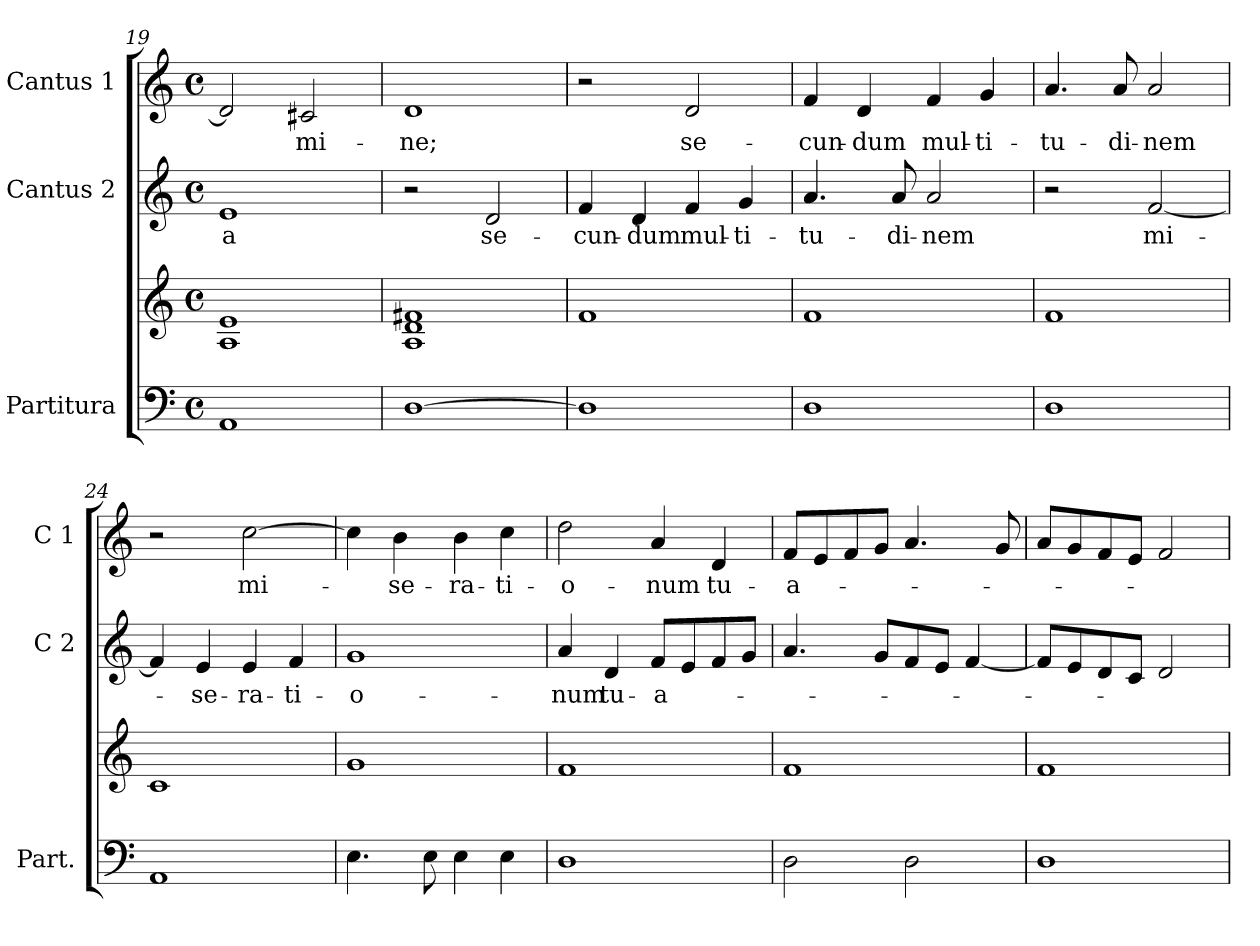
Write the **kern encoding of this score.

**kern	**kern	**kern	**text	**kern	**text
*part3	*part3	*part2	*part2	*part1	*part1
*staff4	*staff3	*staff2	*staff2	*staff1	*staff1
*I"Partitura	*	*I"Cantus 2	*	*I"Cantus 1	*
*I'Part.	*	*I'C 2	*	*I'C 1	*
*clefF4	*clefG2	*clefG2	*	*clefG2	*
*k[]	*k[]	*k[]	*	*k[]	*
*C:	*C:	*C:	*	*C:	*
*M4/4	*M4/4	*M4/4	*	*M4/4	*
*met(c)	*met(c)	*met(c)	*	*met(c)	*
=19	=19	=19	=19	=19	=19
!	!	!	!LO:LY:b	!	!
1AA	1A! 1e!	1e	-a	2d/]	.
!	!	!	!	!	!LO:LY:b
.	.	.	.	2c#X/	-mi-
=20	=20	=20	=20	=20	=20
!	!	!	!	!	!LO:LY:b
[1D	1A! 1d! 1f#X!	2r	.	1d	-ne;
!	!	!	!LO:LY:b	!	!
.	.	2d/	se-	.	.
=21	=21	=21	=21	=21	=21
!	!	!	!LO:LY:b	!	!
1D]	1f!	4f/	-cun-	2r	.
!	!	!	!LO:LY:b	!	!
.	.	4d/	-dum	.	.
!	!	!	!LO:LY:b	!	!
!	!	!	!	!	!LO:LY:b
.	.	4f/	mul-	2d/	se-
!	!	!	!LO:LY:b	!	!
.	.	4g/	-ti-	.	.
=22	=22	=22	=22	=22	=22
!	!	!	!LO:LY:b	!	!
!	!	!	!	!	!LO:LY:b
1D	1f!	4.a/	-tu-	4f/	-cun-
!	!	!	!	!	!LO:LY:b
.	.	.	.	4d/	-dum
!	!	!	!LO:LY:b	!	!
.	.	8a/	-di-	.	.
!	!	!	!LO:LY:b	!	!
!	!	!	!	!	!LO:LY:b
.	.	2a/	-nem	4f/	mul-
!	!	!	!	!	!LO:LY:b
.	.	.	.	4g/	-ti-
=23	=23	=23	=23	=23	=23
!	!	!	!	!	!LO:LY:b
1D	1f!	2r	.	4.a/	-tu-
!	!	!	!	!	!LO:LY:b
.	.	.	.	8a/	-di-
!	!	!	!LO:LY:b	!	!
!	!	!	!	!	!LO:LY:b
.	.	[2f/	mi-	2a/	-nem
=24	=24	=24	=24	=24	=24
1AA	1c!	4f/]	.	2r	.
!	!	!	!LO:LY:b	!	!
.	.	4e/	-se-	.	.
!	!	!	!LO:LY:b	!	!
!	!	!	!	!	!LO:LY:b
.	.	4e/	-ra-	[2cc\	mi-
!	!	!	!LO:LY:b	!	!
.	.	4f/	-ti-	.	.
=25	=25	=25	=25	=25	=25
!	!	!	!LO:LY:b	!	!
4.E\	1g!	1g	-o-	4cc\]	.
!	!	!	!	!	!LO:LY:b
.	.	.	.	4b\	-se-
8E\	.	.	.	.	.
!	!	!	!	!	!LO:LY:b
4E\	.	.	.	4b\	-ra-
!	!	!	!	!	!LO:LY:b
4E\	.	.	.	4cc\	-ti-
=26	=26	=26	=26	=26	=26
!	!	!	!LO:LY:b	!	!
!	!	!	!	!	!LO:LY:b
1D	1f!	4a/	-num	2dd\	-o-
!	!	!	!LO:LY:b	!	!
.	.	4d/	tu-	.	.
!	!	!	!LO:LY:b	!	!
!	!	!	!	!	!LO:LY:b
.	.	8f/L	-a-	4a/	-num
.	.	8e/	.	.	.
!	!	!	!	!	!LO:LY:b
.	.	8f/	.	4d/	tu-
.	.	8g/J	.	.	.
!!LO:LB:g=z
=27	=27	=27	=27	=27	=27
!	!	!	!	!	!LO:LY:b
2D\	1f!	4.a/	.	8f/L	-a-
.	.	.	.	8e/	.
.	.	.	.	8f/	.
.	.	8g/L	.	8g/J	.
2D\	.	8f/	.	4.a/	.
.	.	8e/J	.	.	.
.	.	[4f/	.	.	.
.	.	.	.	8g/	.
=28	=28	=28	=28	=28	=28
1D	1f!	8f/L]	.	8a/L	.
.	.	8e/	.	8g/	.
.	.	8d/	.	8f/	.
.	.	8c/J	.	8e/J	.
.	.	2d/	.	2f/	.
=	=	=	=	=	=
*-	*-	*-	*-	*-	*-
